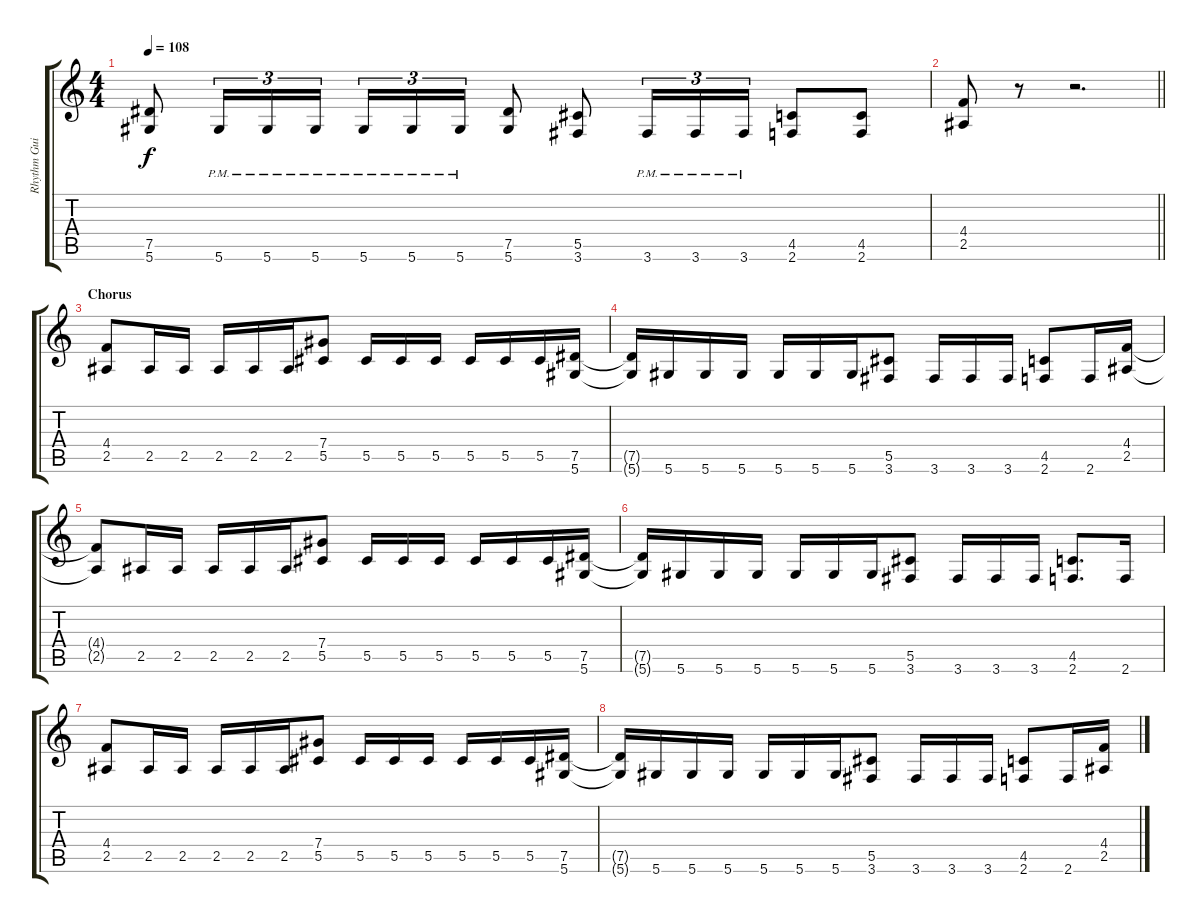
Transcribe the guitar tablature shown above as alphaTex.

\track ("Rhythm Guitar" "Rhythm Gui") {instrument distortionguitar}
\staff {score tabs}
\tuning (Eb4 Bb3 Gb3 Db3 Ab2 Eb2) {hide}
\ts (4 4)
\tempo 108
\clef g2
\ks c
(7.5 5.6).8{dy f} 5.6{pm}.16{tu (3 2)} 5.6{pm}.16{tu (3 2)} 5.6{pm}.16{tu (3 2)} 5.6{pm}.16{tu (3 2)} 5.6{pm}.16{tu (3 2)} 5.6{pm}.16{tu (3 2)} (7.5 5.6).8 (5.5 3.6).8 3.6{pm}.16{tu (3 2)} 3.6{pm}.16{tu (3 2)} 3.6{pm}.16{tu (3 2)} (4.5 2.6).8 (4.5 2.6).8 |
\barLineRight lightlight
(4.4 2.5).8 r.8 r.2{d} |
\section ("" "Chorus")
(4.4 2.5).8 2.5.16 2.5.16 2.5.16 2.5.16 2.5.16 (7.4 5.5).8 5.5.16 5.5.16 5.5.16 5.5.16 5.5.16 5.5.16 (7.5 5.6).16 |
(7.5{t} 5.6{t}).16 5.6.16 5.6.16 5.6.16 5.6.16 5.6.16 5.6.16 (5.5 3.6).8 3.6.16 3.6.16 3.6.16 (4.5 2.6).8 2.6.16 (4.4 2.5).16 |
(4.4{t} 2.5{t}).8 2.5.16 2.5.16 2.5.16 2.5.16 2.5.16 (7.4 5.5).8 5.5.16 5.5.16 5.5.16 5.5.16 5.5.16 5.5.16 (7.5 5.6).16 |
(7.5{t} 5.6{t}).16 5.6.16 5.6.16 5.6.16 5.6.16 5.6.16 5.6.16 (5.5 3.6).8 3.6.16 3.6.16 3.6.16 (4.5 2.6).8{d} 2.6.16 |
(4.4 2.5).8 2.5.16 2.5.16 2.5.16 2.5.16 2.5.16 (7.4 5.5).8 5.5.16 5.5.16 5.5.16 5.5.16 5.5.16 5.5.16 (7.5 5.6).16 |
(7.5{t} 5.6{t}).16 5.6.16 5.6.16 5.6.16 5.6.16 5.6.16 5.6.16 (5.5 3.6).8 3.6.16 3.6.16 3.6.16 (4.5 2.6).8 2.6.16 (4.4 2.5).16
